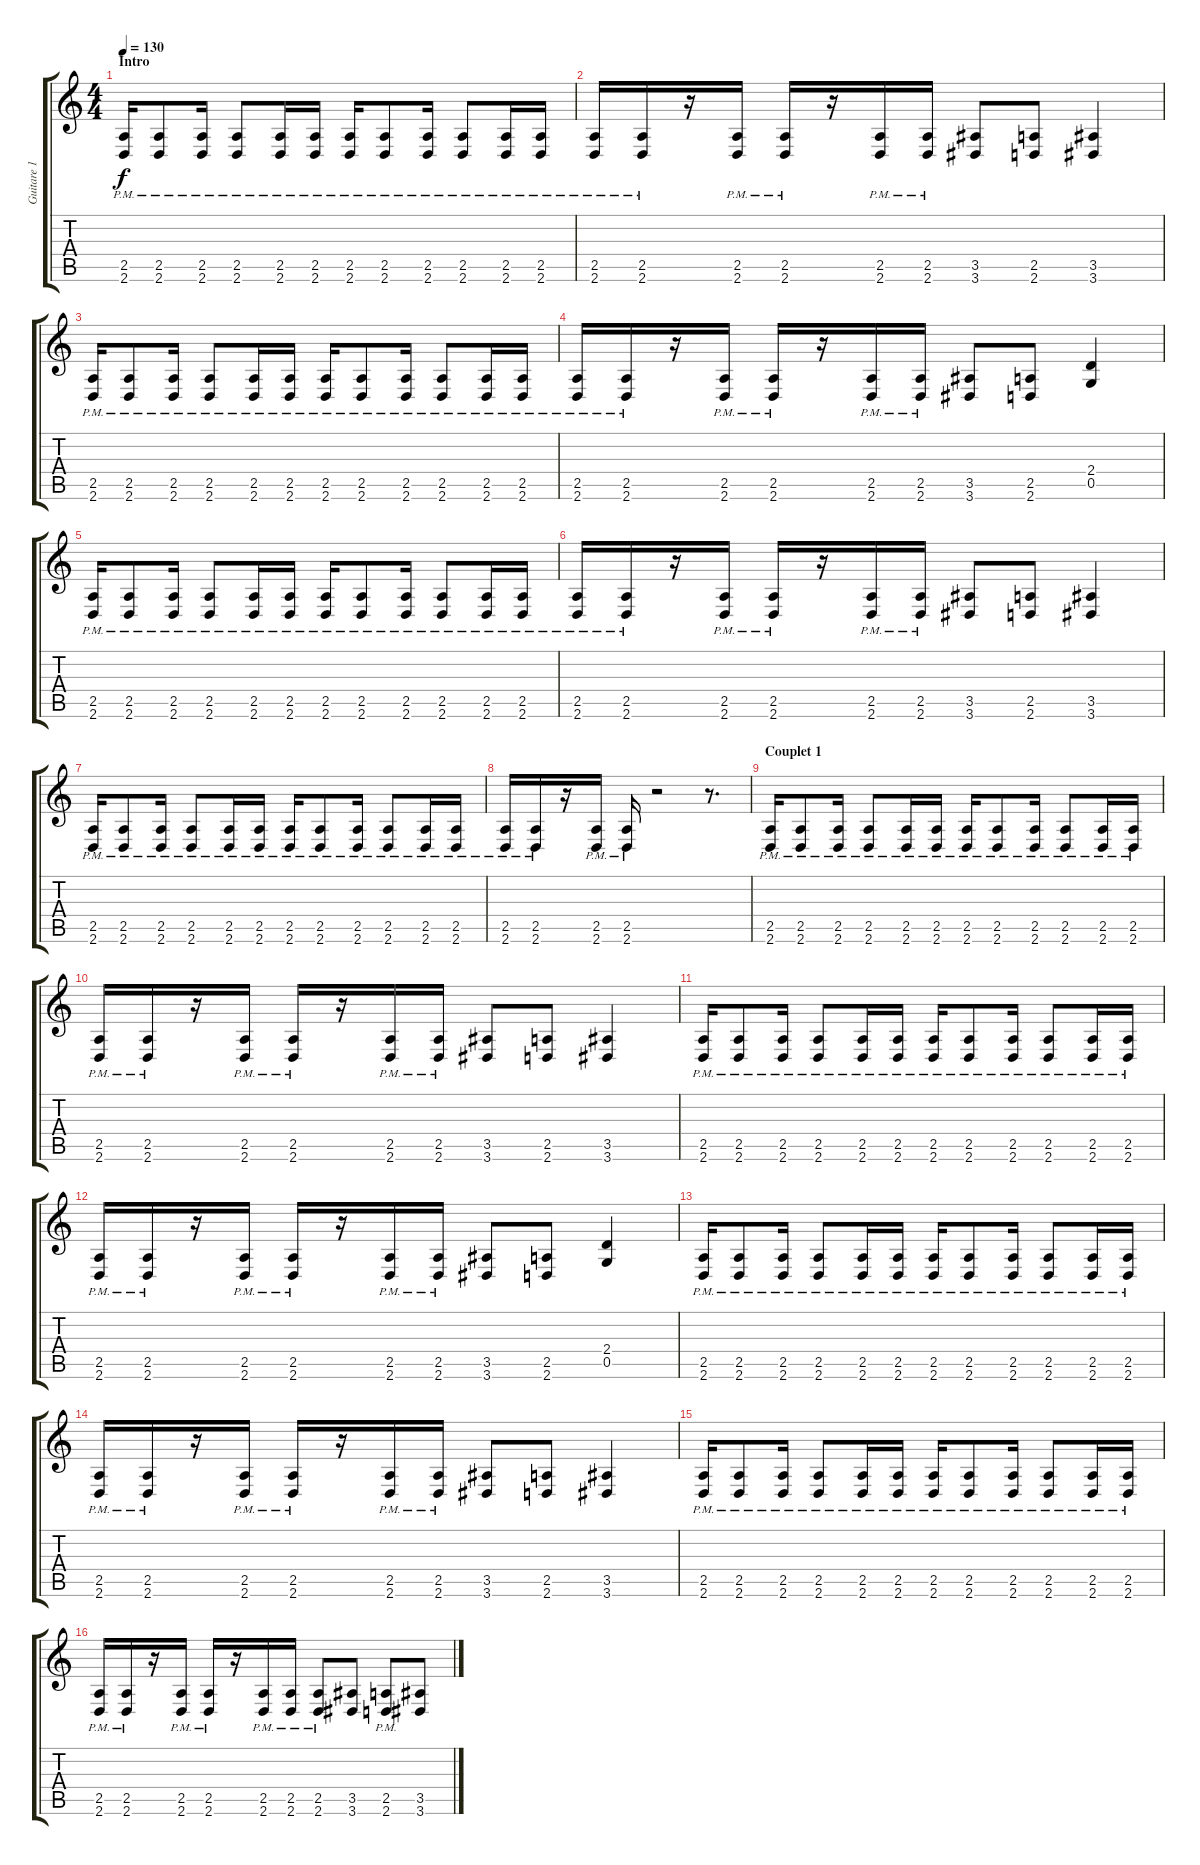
\track ("Guitare 1" "Guitare 1") {instrument distortionguitar}
\staff {score tabs}
\tuning (D4 A3 F3 C3 G2 C2) {hide}
\ts (4 4)
\section ("" "Intro")
\tempo 130
\clef g2
\ks c
(2.5{pm} 2.6{pm}).16{dy f instrument distortionguitar} (2.5{pm} 2.6{pm}).8 (2.5{pm} 2.6{pm}).16 (2.5{pm} 2.6{pm}).8 (2.5{pm} 2.6{pm}).16 (2.5{pm} 2.6{pm}).16 (2.5{pm} 2.6{pm}).16 (2.5{pm} 2.6{pm}).8 (2.5{pm} 2.6{pm}).16 (2.5{pm} 2.6{pm}).8 (2.5{pm} 2.6{pm}).16 (2.5{pm} 2.6{pm}).16 |
(2.5{pm} 2.6{pm}).16 (2.5{pm} 2.6{pm}).16 r.16 (2.5{pm} 2.6{pm}).16 (2.5{pm} 2.6{pm}).16 r.16 (2.5{pm} 2.6{pm}).16 (2.5{pm} 2.6{pm}).16 (3.5 3.6).8 (2.5 2.6).8 (3.5 3.6).4 |
(2.5{pm} 2.6{pm}).16 (2.5{pm} 2.6{pm}).8 (2.5{pm} 2.6{pm}).16 (2.5{pm} 2.6{pm}).8 (2.5{pm} 2.6{pm}).16 (2.5{pm} 2.6{pm}).16 (2.5{pm} 2.6{pm}).16 (2.5{pm} 2.6{pm}).8 (2.5{pm} 2.6{pm}).16 (2.5{pm} 2.6{pm}).8 (2.5{pm} 2.6{pm}).16 (2.5{pm} 2.6{pm}).16 |
(2.5{pm} 2.6{pm}).16 (2.5{pm} 2.6{pm}).16 r.16 (2.5{pm} 2.6{pm}).16 (2.5{pm} 2.6{pm}).16 r.16 (2.5{pm} 2.6{pm}).16 (2.5{pm} 2.6{pm}).16 (3.5 3.6).8 (2.5 2.6).8 (2.4 0.5).4 |
(2.5{pm} 2.6{pm}).16 (2.5{pm} 2.6{pm}).8 (2.5{pm} 2.6{pm}).16 (2.5{pm} 2.6{pm}).8 (2.5{pm} 2.6{pm}).16 (2.5{pm} 2.6{pm}).16 (2.5{pm} 2.6{pm}).16 (2.5{pm} 2.6{pm}).8 (2.5{pm} 2.6{pm}).16 (2.5{pm} 2.6{pm}).8 (2.5{pm} 2.6{pm}).16 (2.5{pm} 2.6{pm}).16 |
(2.5{pm} 2.6{pm}).16 (2.5{pm} 2.6{pm}).16 r.16 (2.5{pm} 2.6{pm}).16 (2.5{pm} 2.6{pm}).16 r.16 (2.5{pm} 2.6{pm}).16 (2.5{pm} 2.6{pm}).16 (3.5 3.6).8 (2.5 2.6).8 (3.5 3.6).4 |
(2.5{pm} 2.6{pm}).16 (2.5{pm} 2.6{pm}).8 (2.5{pm} 2.6{pm}).16 (2.5{pm} 2.6{pm}).8 (2.5{pm} 2.6{pm}).16 (2.5{pm} 2.6{pm}).16 (2.5{pm} 2.6{pm}).16 (2.5{pm} 2.6{pm}).8 (2.5{pm} 2.6{pm}).16 (2.5{pm} 2.6{pm}).8 (2.5{pm} 2.6{pm}).16 (2.5{pm} 2.6{pm}).16 |
\section ("" "")
(2.5{pm} 2.6{pm}).16 (2.5{pm} 2.6{pm}).16 r.16 (2.5{pm} 2.6{pm}).16 (2.5{pm} 2.6{pm}).16 r.2 r.8{d} |
\section ("" "Couplet 1")
(2.5{pm} 2.6{pm}).16 (2.5{pm} 2.6{pm}).8 (2.5{pm} 2.6{pm}).16 (2.5{pm} 2.6{pm}).8 (2.5{pm} 2.6{pm}).16 (2.5{pm} 2.6{pm}).16 (2.5{pm} 2.6{pm}).16 (2.5{pm} 2.6{pm}).8 (2.5{pm} 2.6{pm}).16 (2.5{pm} 2.6{pm}).8 (2.5{pm} 2.6{pm}).16 (2.5{pm} 2.6{pm}).16 |
(2.5{pm} 2.6{pm}).16 (2.5{pm} 2.6{pm}).16 r.16 (2.5{pm} 2.6{pm}).16 (2.5{pm} 2.6{pm}).16 r.16 (2.5{pm} 2.6{pm}).16 (2.5{pm} 2.6{pm}).16 (3.5 3.6).8 (2.5 2.6).8 (3.5 3.6).4 |
(2.5{pm} 2.6{pm}).16 (2.5{pm} 2.6{pm}).8 (2.5{pm} 2.6{pm}).16 (2.5{pm} 2.6{pm}).8 (2.5{pm} 2.6{pm}).16 (2.5{pm} 2.6{pm}).16 (2.5{pm} 2.6{pm}).16 (2.5{pm} 2.6{pm}).8 (2.5{pm} 2.6{pm}).16 (2.5{pm} 2.6{pm}).8 (2.5{pm} 2.6{pm}).16 (2.5{pm} 2.6{pm}).16 |
(2.5{pm} 2.6{pm}).16 (2.5{pm} 2.6{pm}).16 r.16 (2.5{pm} 2.6{pm}).16 (2.5{pm} 2.6{pm}).16 r.16 (2.5{pm} 2.6{pm}).16 (2.5{pm} 2.6{pm}).16 (3.5 3.6).8 (2.5 2.6).8 (2.4 0.5).4 |
(2.5{pm} 2.6{pm}).16 (2.5{pm} 2.6{pm}).8 (2.5{pm} 2.6{pm}).16 (2.5{pm} 2.6{pm}).8 (2.5{pm} 2.6{pm}).16 (2.5{pm} 2.6{pm}).16 (2.5{pm} 2.6{pm}).16 (2.5{pm} 2.6{pm}).8 (2.5{pm} 2.6{pm}).16 (2.5{pm} 2.6{pm}).8 (2.5{pm} 2.6{pm}).16 (2.5{pm} 2.6{pm}).16 |
(2.5{pm} 2.6{pm}).16 (2.5{pm} 2.6{pm}).16 r.16 (2.5{pm} 2.6{pm}).16 (2.5{pm} 2.6{pm}).16 r.16 (2.5{pm} 2.6{pm}).16 (2.5{pm} 2.6{pm}).16 (3.5 3.6).8 (2.5 2.6).8 (3.5 3.6).4 |
(2.5{pm} 2.6{pm}).16 (2.5{pm} 2.6{pm}).8 (2.5{pm} 2.6{pm}).16 (2.5{pm} 2.6{pm}).8 (2.5{pm} 2.6{pm}).16 (2.5{pm} 2.6{pm}).16 (2.5{pm} 2.6{pm}).16 (2.5{pm} 2.6{pm}).8 (2.5{pm} 2.6{pm}).16 (2.5{pm} 2.6{pm}).8 (2.5{pm} 2.6{pm}).16 (2.5{pm} 2.6{pm}).16 |
(2.5{pm} 2.6{pm}).16 (2.5{pm} 2.6{pm}).16 r.16 (2.5{pm} 2.6{pm}).16 (2.5{pm} 2.6{pm}).16 r.16 (2.5{pm} 2.6{pm}).16 (2.5{pm} 2.6{pm}).16 (2.5{pm} 2.6{pm}).8 (3.5 3.6).8 (2.5{pm} 2.6{pm}).8 (3.5 3.6).8
